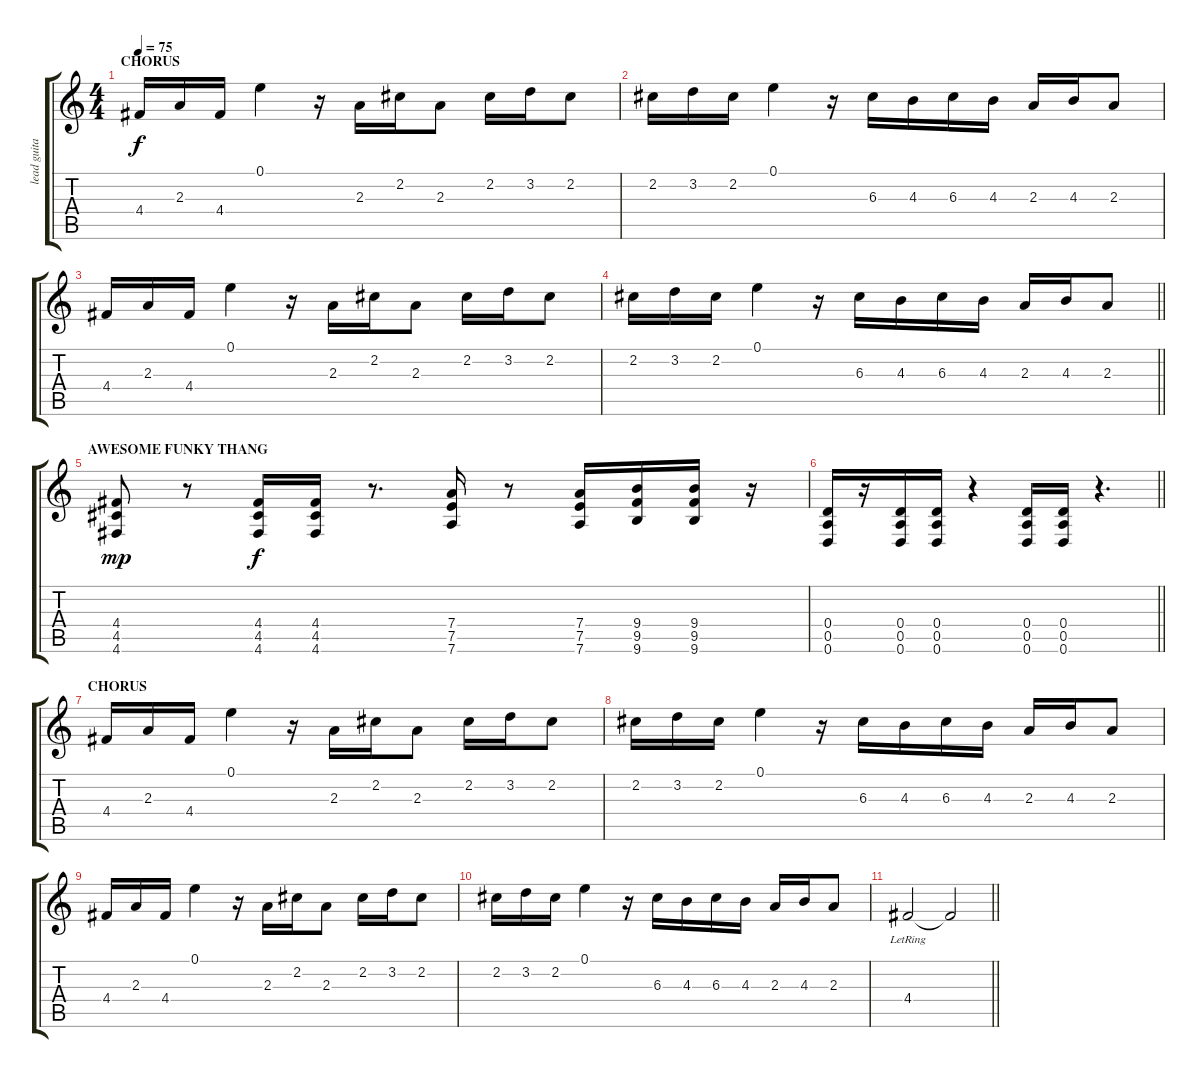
\track ("lead guitar" "lead guita") {instrument overdrivenguitar}
\staff {score tabs}
\tuning (E4 B3 G3 D3 A2 D2) {hide}
\ts (4 4)
\section ("" "CHORUS")
\tempo 75
\clef g2
\ks c
4.4.16{dy f} 2.3.16 4.4.16 0.1.4 r.16 2.3.16 2.2.16 2.3.8 2.2.16 3.2.16 2.2.8 |
2.2.16 3.2.16 2.2.16 0.1.4 r.16 6.3.16 4.3.16 6.3.16 4.3.16 2.3.16 4.3.16 2.3.8 |
4.4.16 2.3.16 4.4.16 0.1.4 r.16 2.3.16 2.2.16 2.3.8 2.2.16 3.2.16 2.2.8 |
\barLineRight lightlight
2.2.16 3.2.16 2.2.16 0.1.4 r.16 6.3.16 4.3.16 6.3.16 4.3.16 2.3.16 4.3.16 2.3.8 |
\section ("" "AWESOME FUNKY THANG")
(4.4 4.5 4.6).8{dy mp} r.8 (4.4 4.5 4.6).16{dy f} (4.4 4.5 4.6).16 r.8{d} (7.4 7.5 7.6).16 r.8 (7.4 7.5 7.6).16 (9.4 9.5 9.6).16 (9.4 9.5 9.6).16 r.16 |
\barLineRight lightlight
(0.4 0.5 0.6).16 r.16 (0.4 0.5 0.6).16 (0.4 0.5 0.6).16 r.4 (0.4 0.5 0.6).16 (0.4 0.5 0.6).16 r.4{d} |
\section ("" "CHORUS")
4.4.16 2.3.16 4.4.16 0.1.4 r.16 2.3.16 2.2.16 2.3.8 2.2.16 3.2.16 2.2.8 |
2.2.16 3.2.16 2.2.16 0.1.4 r.16 6.3.16 4.3.16 6.3.16 4.3.16 2.3.16 4.3.16 2.3.8 |
4.4.16 2.3.16 4.4.16 0.1.4 r.16 2.3.16 2.2.16 2.3.8 2.2.16 3.2.16 2.2.8 |
2.2.16 3.2.16 2.2.16 0.1.4 r.16 6.3.16 4.3.16 6.3.16 4.3.16 2.3.16 4.3.16 2.3.8 |
\barLineRight lightlight
4.4{lr}.2 4.4{t}.2
